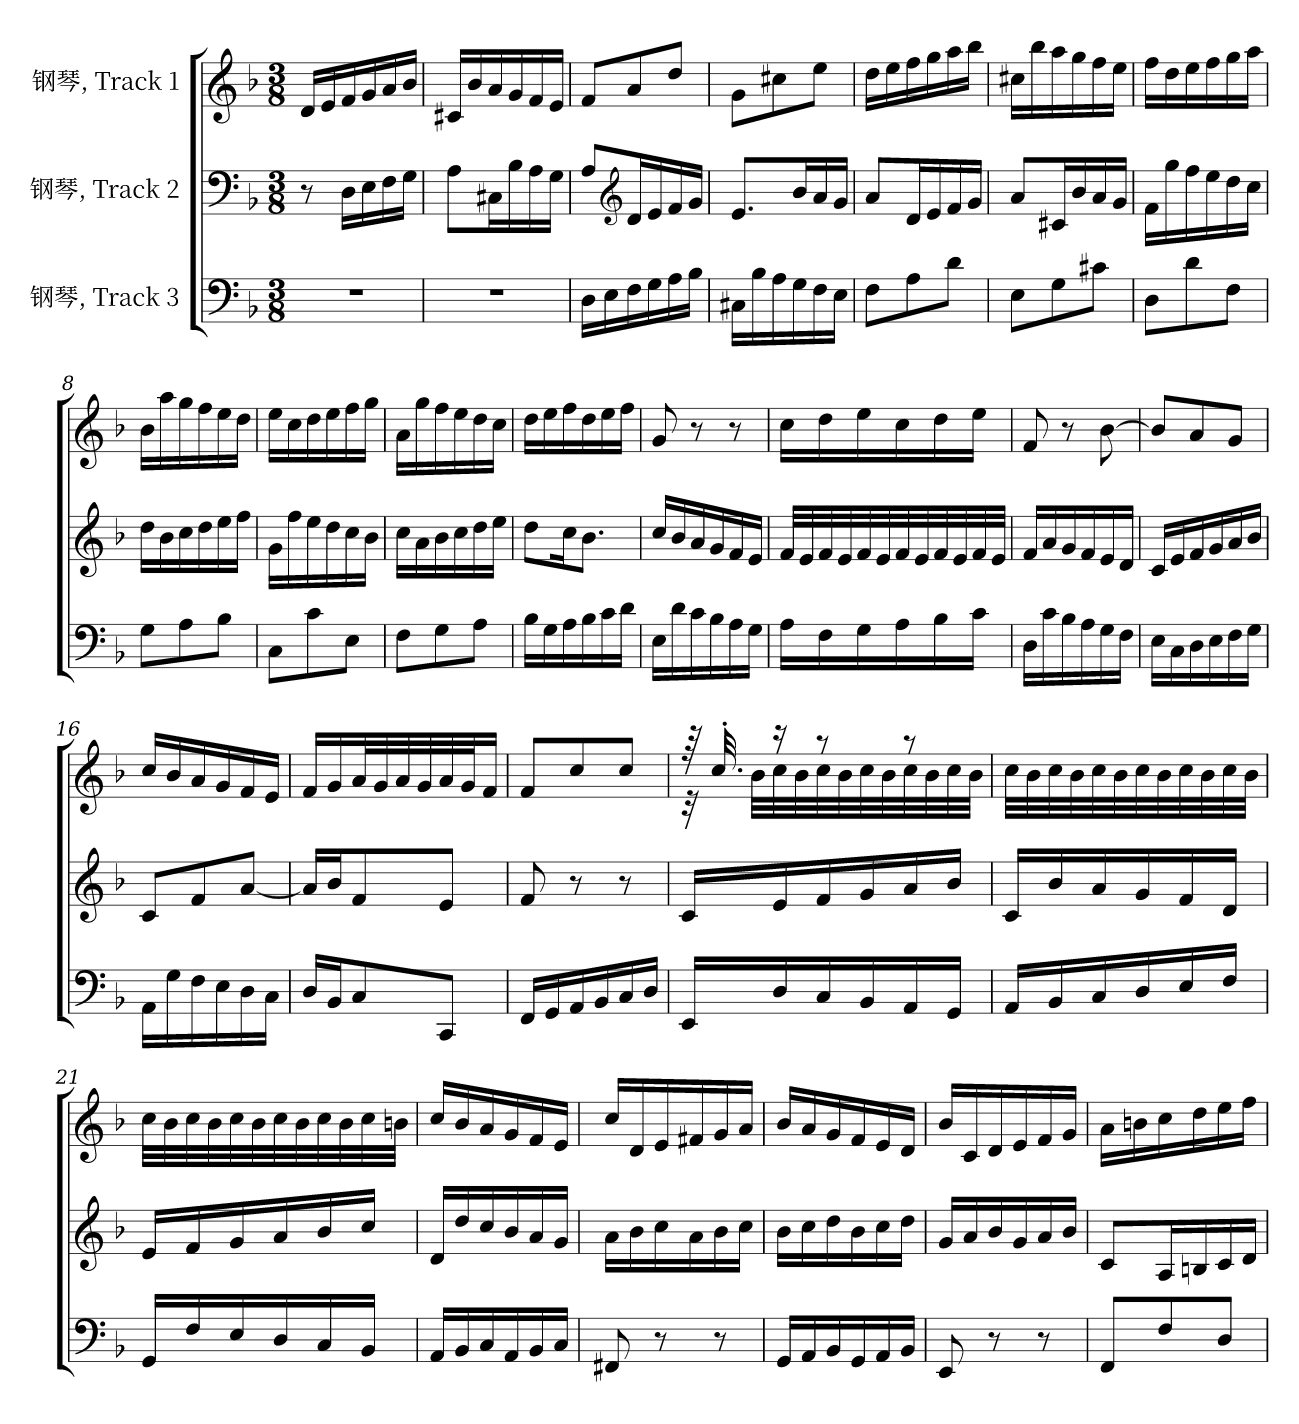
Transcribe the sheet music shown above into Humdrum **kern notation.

**kern	**kern	**kern
*part3	*part2	*part1
*staff3	*staff2	*staff1
*I"钢琴, Track 3	*I"钢琴, Track 2	*I"钢琴, Track 1
*clefF4	*clefF4	*clefG2
*k[b-]	*k[b-]	*k[b-]
*M3/8	*M3/8	*M3/8
*MM76	*MM76	*MM76
=1	=1	=1
4.r	8r	16d/LL
.	.	16e/
.	16D\LL	16f/
.	16E\	16g/
.	16F\	16a/
.	16G\JJ	16b-/JJ
=2	=2	=2
4.r	8A\L	16c#X/LL
.	.	16b-/
.	16C#X\L	16a/
.	16B-\	16g/
.	16A\	16f/
.	16G\JJ	16e/JJ
=3	=3	=3
16D\LL	8A/L	8f/L
16E\	.	.
*	*clefG2	*
16F\	16d/L	8a/
16G\	16e/	.
16A\	16f/	8dd/J
16B-\JJ	16g/JJ	.
=4	=4	=4
16C#X\LL	8.e/L	8g\L
16B-\	.	.
16A\	.	8cc#X\
16G\	16b-/L	.
16F\	16a/	8ee\J
16E\JJ	16g/JJ	.
=5	=5	=5
8F\L	8a/L	16dd\LL
.	.	16ee\
8A\	16d/L	16ff\
.	16e/	16gg\
8d\J	16f/	16aa\
.	16g/JJ	16bb-\JJ
!!LO:LB:g=z
=6	=6	=6
8E\L	8a/L	16cc#X\LL
.	.	16bb-\
8G\	16c#X/L	16aa\
.	16b-/	16gg\
8c#X\J	16a/	16ff\
.	16g/JJ	16ee\JJ
=7	=7	=7
8D\L	16f\LL	16ff\LL
.	16gg\	16dd\
8d\	16ff\	16ee\
.	16ee\	16ff\
8F\J	16dd\	16gg\
.	16cc\JJ	16aa\JJ
=8	=8	=8
8G\L	16dd\LL	16b-\LL
.	16b-\	16aa\
8A\	16cc\	16gg\
.	16dd\	16ff\
8B-\J	16ee\	16ee\
.	16ff\JJ	16dd\JJ
=9	=9	=9
8C\L	16g\LL	16ee\LL
.	16ff\	16cc\
8c\	16ee\	16dd\
.	16dd\	16ee\
8E\J	16cc\	16ff\
.	16b-\JJ	16gg\JJ
=10	=10	=10
8F\L	16cc\LL	16a\LL
.	16a\	16gg\
8G\	16b-\	16ff\
.	16cc\	16ee\
8A\J	16dd\	16dd\
.	16ee\JJ	16cc\JJ
=11	=11	=11
16B-\LL	8dd\L	16dd\LL
16G\	.	16ee\
16A\	16cc\K	16ff\
16B-\	8.b-\J	16dd\
16c\	.	16ee\
16d\JJ	.	16ff\JJ
!!LO:LB:g=z
=12	=12	=12
16E\LL	16cc/LL	8g/
16d\	16b-/	.
16c\	16a/	8r
16B-\	16g/	.
16A\	16f/	8r
16G\JJ	16e/JJ	.
=13	=13	=13
16A\LL	32f/LLL	16cc\LL
.	32e/	.
16F\	32f/	16dd\
.	32e/	.
16G\	32f/	16ee\
.	32e/	.
16A\	32f/	16cc\
.	32e/	.
16B-\	32f/	16dd\
.	32e/	.
16c\JJ	32f/	16ee\JJ
.	32e/JJJ	.
=14	=14	=14
16D\LL	16f/LL	8f/
16c\	16a/	.
16B-\	16g/	8r
16A\	16f/	.
16G\	16e/	[8b-\
16F\JJ	16d/JJ	.
=15	=15	=15
16E\LL	16c/LL	8b-/L]
16C\	16e/	.
16D\	16f/	8a/
16E\	16g/	.
16F\	16a/	8g/J
16G\JJ	16b-/JJ	.
=16	=16	=16
16AA\LL	8c/L	16cc/LL
16G\	.	16b-/
16F\	8f/	16a/
16E\	.	16g/
16D\	[8a/J	16f/
16C\JJ	.	16e/JJ
!!LO:LB:g=z
=17	=17	=17
16D/LL	16a/LL]	16f/LL
16BB-/J	16b-/J	16g/
8C/	8f/	32a/L
.	.	32g/
.	.	32a/
.	.	32g/
8CC/J	8e/J	32a/
.	.	32g/J
.	.	16f/JJ
=18	=18	=18
16FF/LL	8f/	8f/L
16GG/	.	.
16AA/	8r	8cc/
16BB-/	.	.
16C/	8r	8cc/J
16D/JJ	.	.
=19	=19	=19
*	*	*^
16EE/LL	16c/LL	64r	32r
.	.	32.cc'/	.
.	.	.	32b-\LLL
16D/	16e/	16r	32cc\
.	.	.	32b-\
16C/	16f/	8r	32cc\
.	.	.	32b-\
16BB-/	16g/	.	32cc\
.	.	.	32b-\
16AA/	16a/	8r	32cc\
.	.	.	32b-\
16GG/JJ	16b-/JJ	.	32cc\
.	.	.	32b-\JJJ
*	*	*v	*v
=20	=20	=20
16AA/LL	16c/LL	32cc\LLL
.	.	32b-\
16BB-/	16b-/	32cc\
.	.	32b-\
16C/	16a/	32cc\
.	.	32b-\
16D/	16g/	32cc\
.	.	32b-\
16E/	16f/	32cc\
.	.	32b-\
16F/JJ	16d/JJ	32cc\
.	.	32b-\JJJ
!!LO:PB:g=z
=21	=21	=21
16GG/LL	16e/LL	32cc\LLL
.	.	32b-\
16F/	16f/	32cc\
.	.	32b-\
16E/	16g/	32cc\
.	.	32b-\
16D/	16a/	32cc\
.	.	32b-\
16C/	16b-/	32cc\
.	.	32b-\
16BB-/JJ	16cc/JJ	32cc\
.	.	32bn\JJJ
=22	=22	=22
16AA/LL	16d/LL	16cc/LL
16BB-/	16dd/	16b-/
16C/	16cc/	16a/
16AA/	16b-/	16g/
16BB-/	16a/	16f/
16C/JJ	16g/JJ	16e/JJ
=23	=23	=23
8FF#X/	16a\LL	16cc/LL
.	16b-\	16d/
8r	16cc\	16e/
.	16a\	16f#X/
8r	16b-\	16g/
.	16cc\JJ	16a/JJ
=24	=24	=24
16GG/LL	16b-\LL	16b-/LL
16AA/	16cc\	16a/
16BB-/	16dd\	16g/
16GG/	16b-\	16f/
16AA/	16cc\	16e/
16BB-/JJ	16dd\JJ	16d/JJ
=25	=25	=25
8EE/	16g/LL	16b-/LL
.	16a/	16c/
8r	16b-/	16d/
.	16g/	16e/
8r	16a/	16f/
.	16b-/JJ	16g/JJ
!!LO:LB:g=z
=26	=26	=26
8FF/L	8c/L	16a\LL
.	.	16bn\
8F/	16A/L	16cc\
.	16Bn/	16dd\
8D/J	16c/	16ee\
.	16d/JJ	16ff\JJ
=	=	=
*-	*-	*-
